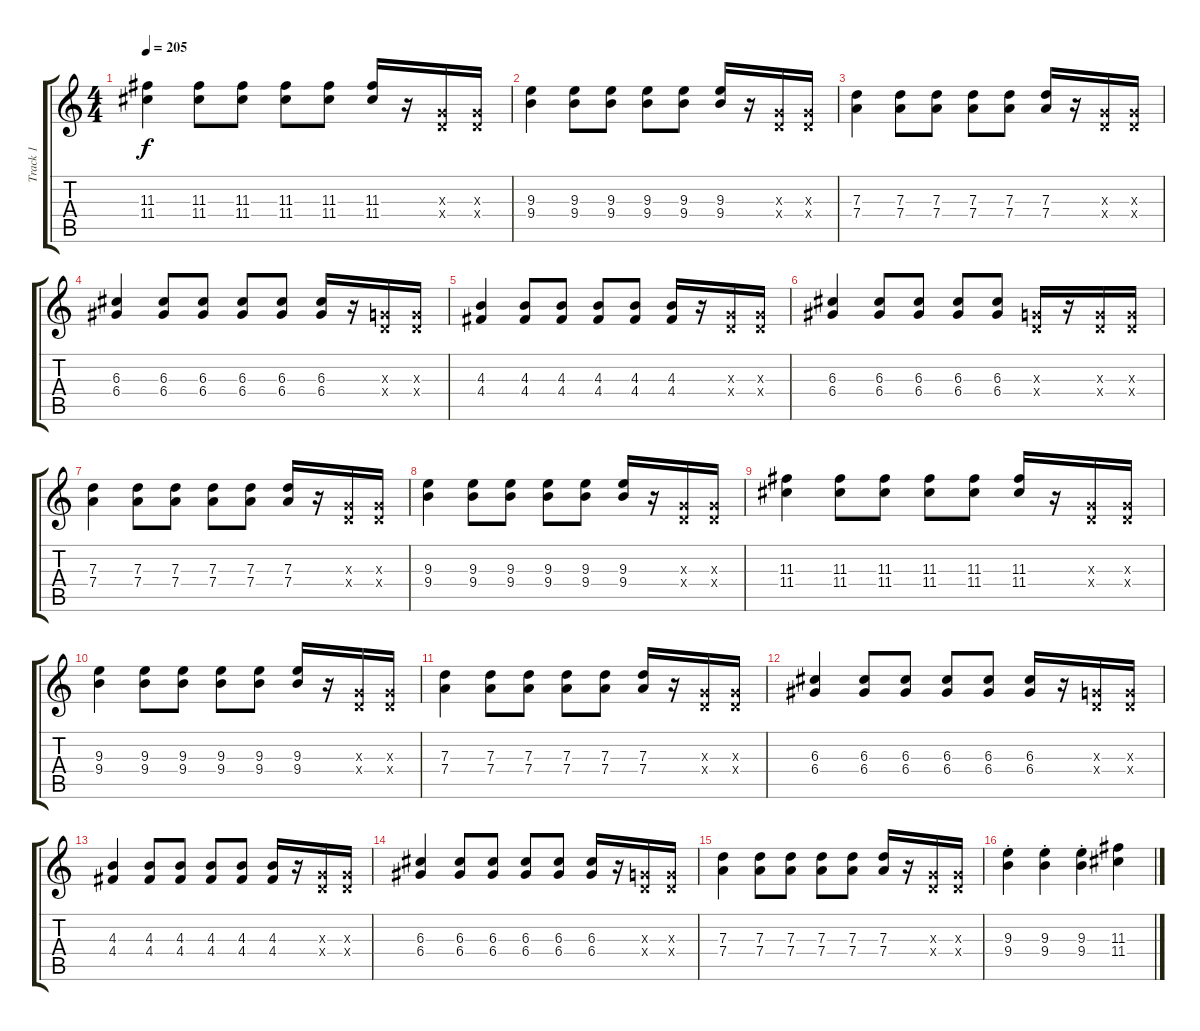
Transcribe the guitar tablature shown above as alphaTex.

\track ("Track 1" "Track 1") {instrument acousticguitarsteel}
\staff {score tabs}
\tuning (E4 B3 G3 D3 A2 E2) {hide}
\ts (4 4)
\tempo 205
\clef g2
\ks c
(11.3 11.4).4{dy f} (11.3 11.4).8 (11.3 11.4).8 (11.3 11.4).8 (11.3 11.4).8 (11.3 11.4).16 r.16 (0.3{x} 0.4{x}).16 (0.3{x} 0.4{x}).16 |
(9.3 9.4).4 (9.3 9.4).8 (9.3 9.4).8 (9.3 9.4).8 (9.3 9.4).8 (9.3 9.4).16 r.16 (0.3{x} 0.4{x}).16 (0.3{x} 0.4{x}).16 |
(7.3 7.4).4 (7.3 7.4).8 (7.3 7.4).8 (7.3 7.4).8 (7.3 7.4).8 (7.3 7.4).16 r.16 (0.3{x} 0.4{x}).16 (0.3{x} 0.4{x}).16 |
(6.3 6.4).4 (6.3 6.4).8 (6.3 6.4).8 (6.3 6.4).8 (6.3 6.4).8 (6.3 6.4).16 r.16 (0.3{x} 0.4{x}).16 (0.3{x} 0.4{x}).16 |
(4.3 4.4).4 (4.3 4.4).8 (4.3 4.4).8 (4.3 4.4).8 (4.3 4.4).8 (4.3 4.4).16 r.16 (0.3{x} 0.4{x}).16 (0.3{x} 0.4{x}).16 |
(6.3 6.4).4 (6.3 6.4).8 (6.3 6.4).8 (6.3 6.4).8 (6.3 6.4).8 (0.3{x} 0.4{x}).16 r.16 (0.3{x} 0.4{x}).16 (0.3{x} 0.4{x}).16 |
(7.3 7.4).4 (7.3 7.4).8 (7.3 7.4).8 (7.3 7.4).8 (7.3 7.4).8 (7.3 7.4).16 r.16 (0.3{x} 0.4{x}).16 (0.3{x} 0.4{x}).16 |
(9.3 9.4).4 (9.3 9.4).8 (9.3 9.4).8 (9.3 9.4).8 (9.3 9.4).8 (9.3 9.4).16 r.16 (0.3{x} 0.4{x}).16 (0.3{x} 0.4{x}).16 |
(11.3 11.4).4 (11.3 11.4).8 (11.3 11.4).8 (11.3 11.4).8 (11.3 11.4).8 (11.3 11.4).16 r.16 (0.3{x} 0.4{x}).16 (0.3{x} 0.4{x}).16 |
(9.3 9.4).4 (9.3 9.4).8 (9.3 9.4).8 (9.3 9.4).8 (9.3 9.4).8 (9.3 9.4).16 r.16 (0.3{x} 0.4{x}).16 (0.3{x} 0.4{x}).16 |
(7.3 7.4).4 (7.3 7.4).8 (7.3 7.4).8 (7.3 7.4).8 (7.3 7.4).8 (7.3 7.4).16 r.16 (0.3{x} 0.4{x}).16 (0.3{x} 0.4{x}).16 |
(6.3 6.4).4 (6.3 6.4).8 (6.3 6.4).8 (6.3 6.4).8 (6.3 6.4).8 (6.3 6.4).16 r.16 (0.3{x} 0.4{x}).16 (0.3{x} 0.4{x}).16 |
(4.3 4.4).4 (4.3 4.4).8 (4.3 4.4).8 (4.3 4.4).8 (4.3 4.4).8 (4.3 4.4).16 r.16 (0.3{x} 0.4{x}).16 (0.3{x} 0.4{x}).16 |
(6.3 6.4).4 (6.3 6.4).8 (6.3 6.4).8 (6.3 6.4).8 (6.3 6.4).8 (6.3 6.4).16 r.16 (0.3{x} 0.4{x}).16 (0.3{x} 0.4{x}).16 |
(7.3 7.4).4 (7.3 7.4).8 (7.3 7.4).8 (7.3 7.4).8 (7.3 7.4).8 (7.3 7.4).16 r.16 (0.3{x} 0.4{x}).16 (0.3{x} 0.4{x}).16 |
(9.3{st} 9.4{st}).4 (9.3{st} 9.4{st}).4 (9.3{st} 9.4{st}).4 (11.3{ss} 11.4{ss}).4
